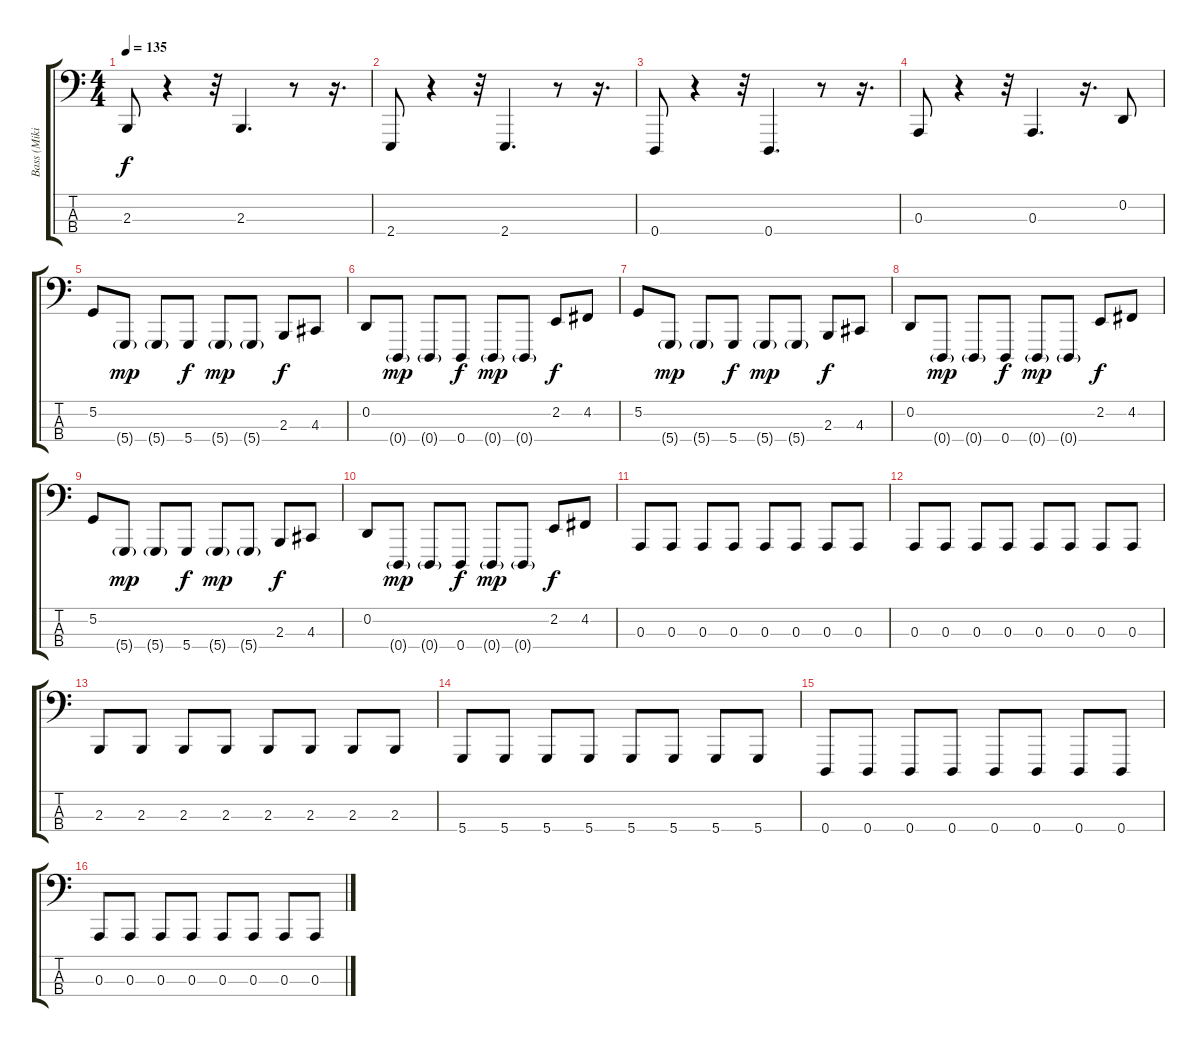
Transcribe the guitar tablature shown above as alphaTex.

\track ("Bass (Miki)" "Bass (Miki") {instrument synthbrass1}
\staff {score tabs}
\tuning (G2 D2 A1 D1) {hide}
\ts (4 4)
\tempo 135
\clef f4
\ks c
2.3.8{dy f} r.4 r.32 2.3.4{d} r.8 r.16{d} |
2.4.8 r.4 r.32 2.4.4{d} r.8 r.16{d} |
0.4.8 r.4 r.32 0.4.4{d} r.8 r.16{d} |
0.3.8 r.4 r.32 0.3.4{d} r.16{d} 0.2.8 |
5.2.8 5.4{g}.8{dy mp} 5.4{g}.8 5.4.8{dy f} 5.4{g}.8{dy mp} 5.4{g}.8 2.3.8{dy f} 4.3.8 |
0.2.8 0.4{g}.8{dy mp} 0.4{g}.8 0.4.8{dy f} 0.4{g}.8{dy mp} 0.4{g}.8 2.2.8{dy f} 4.2.8 |
5.2.8 5.4{g}.8{dy mp} 5.4{g}.8 5.4.8{dy f} 5.4{g}.8{dy mp} 5.4{g}.8 2.3.8{dy f} 4.3.8 |
0.2.8 0.4{g}.8{dy mp} 0.4{g}.8 0.4.8{dy f} 0.4{g}.8{dy mp} 0.4{g}.8 2.2.8{dy f} 4.2.8 |
5.2.8 5.4{g}.8{dy mp} 5.4{g}.8 5.4.8{dy f} 5.4{g}.8{dy mp} 5.4{g}.8 2.3.8{dy f} 4.3.8 |
0.2.8 0.4{g}.8{dy mp} 0.4{g}.8 0.4.8{dy f} 0.4{g}.8{dy mp} 0.4{g}.8 2.2.8{dy f} 4.2.8 |
0.3.8{volume 4} 0.3.8 0.3.8 0.3.8 0.3.8 0.3.8 0.3.8 0.3.8 |
0.3.8 0.3.8 0.3.8 0.3.8 0.3.8 0.3.8 0.3.8 0.3.8 |
2.3.8{volume 11} 2.3.8 2.3.8 2.3.8 2.3.8 2.3.8 2.3.8 2.3.8 |
5.4.8 5.4.8 5.4.8 5.4.8 5.4.8 5.4.8 5.4.8 5.4.8 |
0.4.8 0.4.8 0.4.8 0.4.8 0.4.8 0.4.8 0.4.8 0.4.8 |
0.3.8 0.3.8 0.3.8 0.3.8 0.3.8 0.3.8 0.3.8 0.3.8
